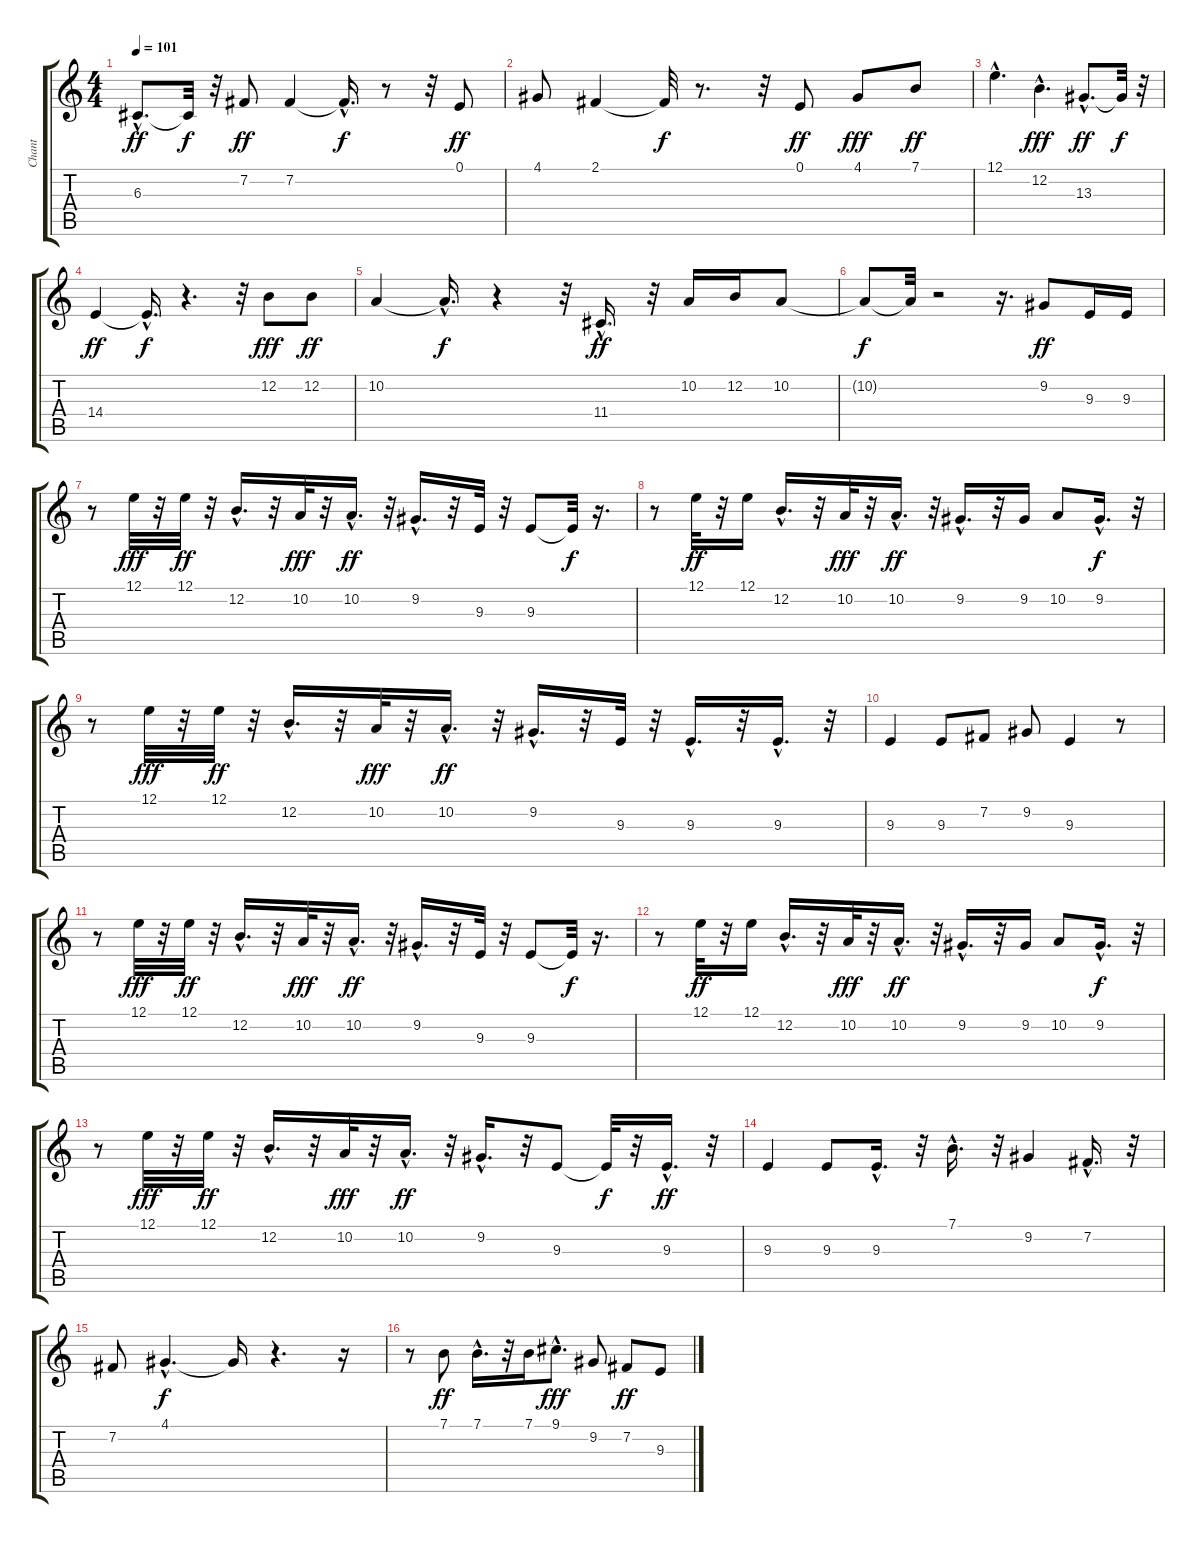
\track ("Chant" "Chant") {instrument synthbrass1}
\staff {score tabs}
\tuning (E4 B3 G3 D3 A2 E2) {hide}
\ts (4 4)
\tempo 101
\clef g2
\ks c
6.3{hac}.8{d dy ff} 6.3{t}.32{dy f} r.32 7.2.8{dy ff} 7.2.4 7.2{hac t}.16{d dy f} r.8 r.32 0.1.8{dy ff} |
4.1.8 2.1.4 2.1{t}.32{dy f} r.8{d} r.32 0.1.8{dy ff} 4.1.8{dy fff} 7.1.8{dy ff} |
12.1{hac}.4{d} 12.2{hac}.4{d dy fff} 13.3{hac}.8{d dy ff} 13.3{t}.32{dy f} r.32 |
14.4.4{dy ff} 14.4{hac t}.16{d dy f} r.4{d} r.32 12.2.8{dy fff} 12.2.8{dy ff} |
10.2.4 10.2{hac t}.16{d dy f} r.4 r.32 11.4{hac}.16{d dy ff} r.32 10.2.16 12.2.16 10.2.8 |
10.2{t}.8{dy f} 10.2{t}.32 r.2 r.16{d} 9.2.8{dy ff} 9.3.16 9.3.16 |
r.8 12.1.32{dy fff} r.32 12.1.32{dy ff} r.32 12.2{hac}.16{d} r.32 10.2.32{dy fff} r.32 10.2{hac}.16{d dy ff} r.32 9.2{hac}.16{d} r.32 9.3.32 r.32 9.3.8 9.3{t}.32{dy f} r.16{d} |
r.8 12.1.32{dy ff} r.32 12.1.16 12.2{hac}.16{d} r.32 10.2.32{dy fff} r.32 10.2{hac}.16{d dy ff} r.32 9.2{hac}.16{d} r.32 9.2.16 10.2.8 9.2{hac}.16{d dy f} r.32 |
r.8 12.1.32{dy fff} r.32 12.1.32{dy ff} r.32 12.2{hac}.16{d} r.32 10.2.32{dy fff} r.32 10.2{hac}.16{d dy ff} r.32 9.2{hac}.16{d} r.32 9.3.32 r.32 9.3{hac}.16{d} r.32 9.3{hac}.16{d} r.32 |
9.3.4 9.3.8 7.2.8 9.2.8 9.3.4 r.8 |
r.8 12.1.32{dy fff} r.32 12.1.32{dy ff} r.32 12.2{hac}.16{d} r.32 10.2.32{dy fff} r.32 10.2{hac}.16{d dy ff} r.32 9.2{hac}.16{d} r.32 9.3.32 r.32 9.3.8 9.3{t}.32{dy f} r.16{d} |
r.8 12.1.32{dy ff} r.32 12.1.16 12.2{hac}.16{d} r.32 10.2.32{dy fff} r.32 10.2{hac}.16{d dy ff} r.32 9.2{hac}.16{d} r.32 9.2.16 10.2.8 9.2{hac}.16{d dy f} r.32 |
r.8 12.1.32{dy fff} r.32 12.1.32{dy ff} r.32 12.2{hac}.16{d} r.32 10.2.32{dy fff} r.32 10.2{hac}.16{d dy ff} r.32 9.2{hac}.16{d} r.32 9.3.8 9.3{t}.32{dy f} r.32 9.3{hac}.16{d dy ff} r.32 |
9.3.4 9.3.8 9.3{hac}.16{d} r.32 7.1{hac}.16{d} r.32 9.2.4 7.2{hac}.16{d} r.32 |
7.2.8 4.1{hac}.4{d dy f} 4.1{t}.16 r.4{d} r.16 |
r.8 7.1.8{dy ff} 7.1{hac}.16{d} r.32 7.1.16 9.1{hac}.8{d dy fff} 9.2.8 7.2.8{dy ff} 9.3.8
